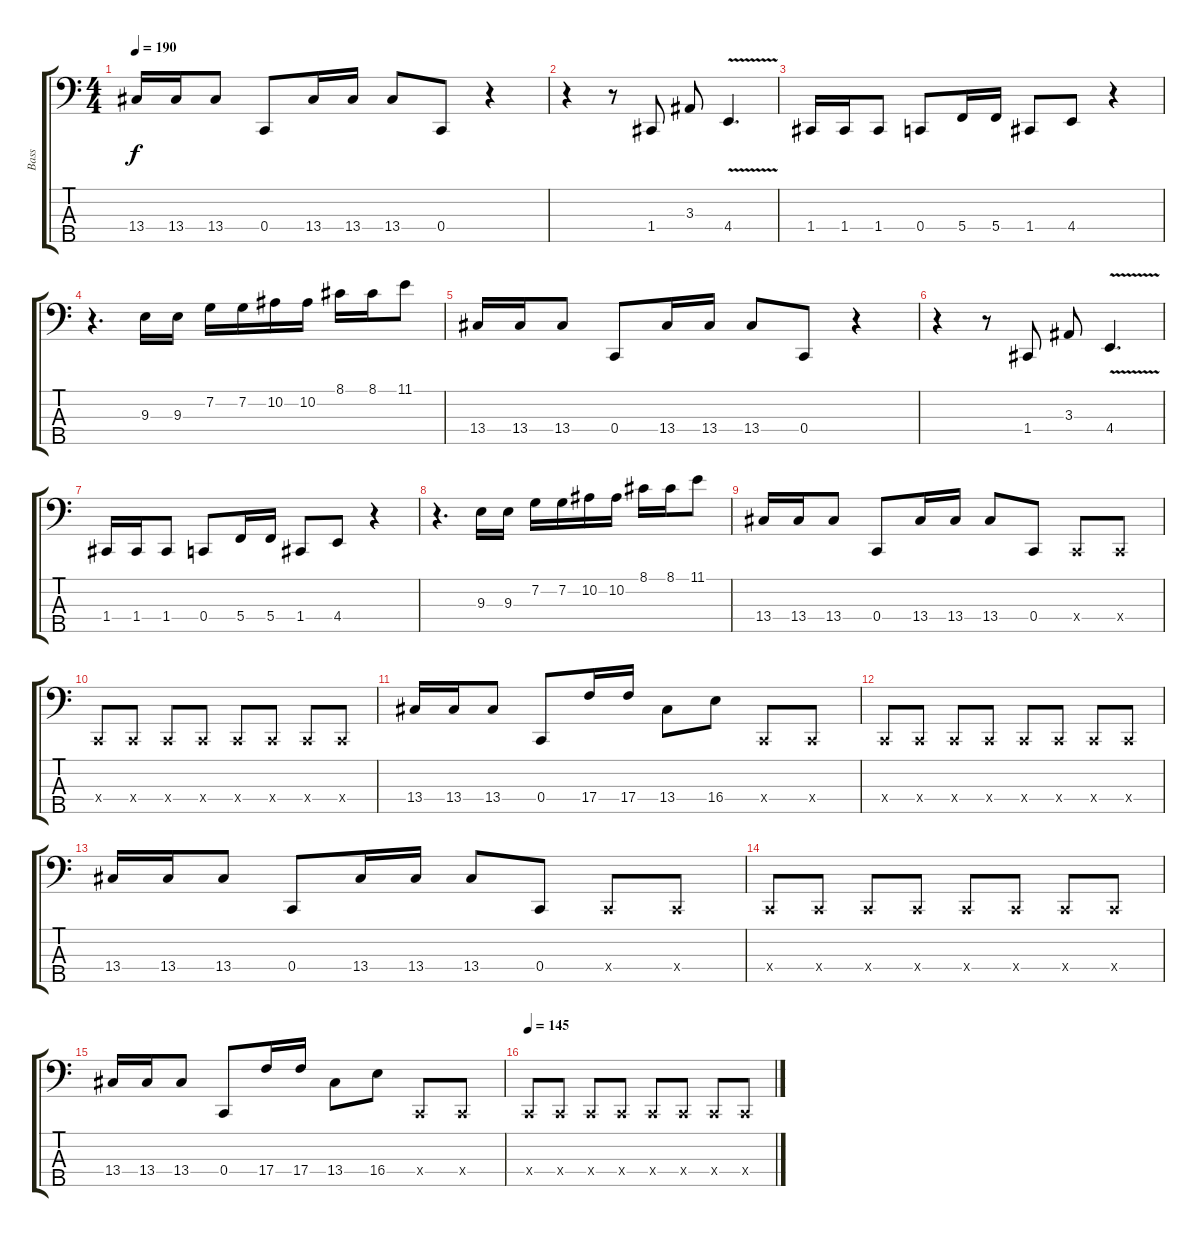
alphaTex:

\track ("Bass" "Bass") {instrument electricbasspick}
\staff {score tabs}
\tuning (F2 C2 G1 C1 G0) {hide}
\ts (4 4)
\tempo 190
\clef f4
\ks c
13.4.16{dy f} 13.4.16 13.4.8 0.4.8 13.4.16 13.4.16 13.4.8 0.4.8 r.4 |
r.4 r.8 1.4.8 3.3.8 4.4{v}.4{d} |
1.4.16 1.4.16 1.4.8 0.4.8 5.4.16 5.4.16 1.4.8 4.4.8 r.4 |
r.4{d} 9.3.16 9.3.16 7.2.16 7.2.16 10.2.16 10.2.16 8.1.16 8.1.16 11.1.8 |
13.4.16 13.4.16 13.4.8 0.4.8 13.4.16 13.4.16 13.4.8 0.4.8 r.4 |
r.4 r.8 1.4.8 3.3.8 4.4{v}.4{d} |
1.4.16 1.4.16 1.4.8 0.4.8 5.4.16 5.4.16 1.4.8 4.4.8 r.4 |
r.4{d} 9.3.16 9.3.16 7.2.16 7.2.16 10.2.16 10.2.16 8.1.16 8.1.16 11.1.8 |
13.4.16 13.4.16 13.4.8 0.4.8 13.4.16 13.4.16 13.4.8 0.4.8 0.4{x}.8 0.4{x}.8 |
0.4{x}.8 0.4{x}.8 0.4{x}.8 0.4{x}.8 0.4{x}.8 0.4{x}.8 0.4{x}.8 0.4{x}.8 |
13.4.16 13.4.16 13.4.8 0.4.8 17.4.16 17.4.16 13.4.8 16.4.8 0.4{x}.8 0.4{x}.8 |
0.4{x}.8 0.4{x}.8 0.4{x}.8 0.4{x}.8 0.4{x}.8 0.4{x}.8 0.4{x}.8 0.4{x}.8 |
13.4.16 13.4.16 13.4.8 0.4.8 13.4.16 13.4.16 13.4.8 0.4.8 0.4{x}.8 0.4{x}.8 |
0.4{x}.8 0.4{x}.8 0.4{x}.8 0.4{x}.8 0.4{x}.8 0.4{x}.8 0.4{x}.8 0.4{x}.8 |
13.4.16 13.4.16 13.4.8 0.4.8 17.4.16 17.4.16 13.4.8 16.4.8 0.4{x}.8 0.4{x}.8 |
\tempo 145
0.4{x}.8 0.4{x}.8 0.4{x}.8 0.4{x}.8 0.4{x}.8 0.4{x}.8 0.4{x}.8 0.4{x}.8
